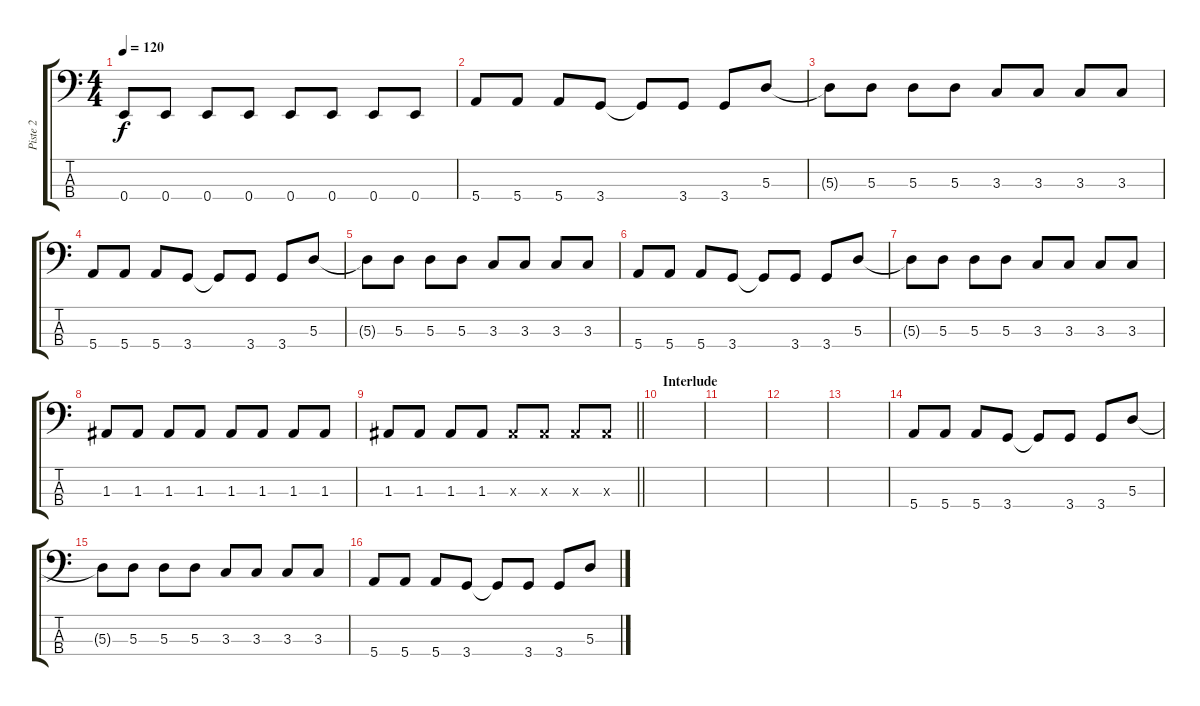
\track ("Piste 2" "Piste 2") {instrument electricbassfinger}
\staff {score tabs}
\tuning (G2 D2 A1 E1) {hide}
\ts (4 4)
\tempo 120
\clef f4
\ks c
0.4.8{dy f} 0.4.8 0.4.8 0.4.8 0.4.8 0.4.8 0.4.8 0.4.8 |
5.4.8 5.4.8 5.4.8 3.4.8 3.4{t}.8 3.4.8 3.4.8 5.3.8 |
5.3{t}.8 5.3.8 5.3.8 5.3.8 3.3.8 3.3.8 3.3.8 3.3.8 |
5.4.8 5.4.8 5.4.8 3.4.8 3.4{t}.8 3.4.8 3.4.8 5.3.8 |
5.3{t}.8 5.3.8 5.3.8 5.3.8 3.3.8 3.3.8 3.3.8 3.3.8 |
5.4.8 5.4.8 5.4.8 3.4.8 3.4{t}.8 3.4.8 3.4.8 5.3.8 |
5.3{t}.8 5.3.8 5.3.8 5.3.8 3.3.8 3.3.8 3.3.8 3.3.8 |
1.3.8 1.3.8 1.3.8 1.3.8 1.3.8 1.3.8 1.3.8 1.3.8 |
\barLineRight lightlight
1.3.8 1.3.8 1.3.8 1.3.8 1.3{x}.8 1.3{x}.8 1.3{x}.8 1.3{x}.8 |
\section ("" "Interlude")
|
|
|
|
5.4.8 5.4.8 5.4.8 3.4.8 3.4{t}.8 3.4.8 3.4.8 5.3.8 |
5.3{t}.8 5.3.8 5.3.8 5.3.8 3.3.8 3.3.8 3.3.8 3.3.8 |
5.4.8 5.4.8 5.4.8 3.4.8 3.4{t}.8 3.4.8 3.4.8 5.3.8
